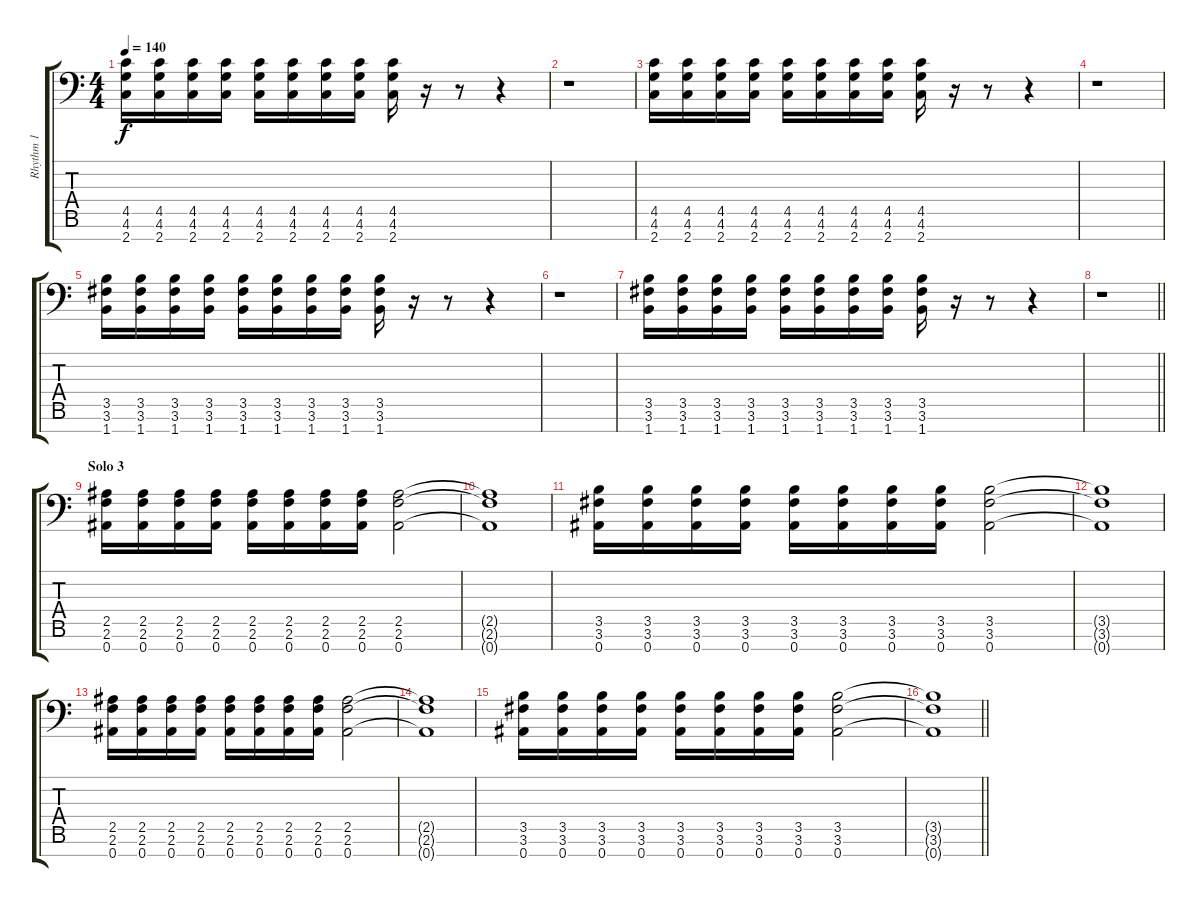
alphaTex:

\track ("Rhythm 1" "Rhythm 1") {instrument overdrivenguitar}
\staff {score tabs}
\tuning (Eb4 Bb3 Gb3 Db3 Ab2 Eb2 Bb1) {hide}
\ts (4 4)
\tempo 140
\clef f4
\ks c
(4.5 4.6 2.7).16{dy f} (4.5 4.6 2.7).16 (4.5 4.6 2.7).16 (4.5 4.6 2.7).16 (4.5 4.6 2.7).16 (4.5 4.6 2.7).16 (4.5 4.6 2.7).16 (4.5 4.6 2.7).16 (4.5 4.6 2.7).16 r.16 r.8 r.4 |
r.1 |
(4.5 4.6 2.7).16 (4.5 4.6 2.7).16 (4.5 4.6 2.7).16 (4.5 4.6 2.7).16 (4.5 4.6 2.7).16 (4.5 4.6 2.7).16 (4.5 4.6 2.7).16 (4.5 4.6 2.7).16 (4.5 4.6 2.7).16 r.16 r.8 r.4 |
r.1 |
(3.5 3.6 1.7).16 (3.5 3.6 1.7).16 (3.5 3.6 1.7).16 (3.5 3.6 1.7).16 (3.5 3.6 1.7).16 (3.5 3.6 1.7).16 (3.5 3.6 1.7).16 (3.5 3.6 1.7).16 (3.5 3.6 1.7).16 r.16 r.8 r.4 |
r.1 |
(3.5 3.6 1.7).16 (3.5 3.6 1.7).16 (3.5 3.6 1.7).16 (3.5 3.6 1.7).16 (3.5 3.6 1.7).16 (3.5 3.6 1.7).16 (3.5 3.6 1.7).16 (3.5 3.6 1.7).16 (3.5 3.6 1.7).16 r.16 r.8 r.4 |
\barLineRight lightlight
r.1 |
\section ("" "Solo 3")
(2.5 2.6 0.7).16 (2.5 2.6 0.7).16 (2.5 2.6 0.7).16 (2.5 2.6 0.7).16 (2.5 2.6 0.7).16 (2.5 2.6 0.7).16 (2.5 2.6 0.7).16 (2.5 2.6 0.7).16 (2.5 2.6 0.7).2 |
(2.5{t} 2.6{t} 0.7{t}).1 |
(3.5 3.6 0.7).16 (3.5 3.6 0.7).16 (3.5 3.6 0.7).16 (3.5 3.6 0.7).16 (3.5 3.6 0.7).16 (3.5 3.6 0.7).16 (3.5 3.6 0.7).16 (3.5 3.6 0.7).16 (3.5 3.6 0.7).2 |
(3.5{t} 3.6{t} 0.7{t}).1 |
(2.5 2.6 0.7).16 (2.5 2.6 0.7).16 (2.5 2.6 0.7).16 (2.5 2.6 0.7).16 (2.5 2.6 0.7).16 (2.5 2.6 0.7).16 (2.5 2.6 0.7).16 (2.5 2.6 0.7).16 (2.5 2.6 0.7).2 |
(2.5{t} 2.6{t} 0.7{t}).1 |
(3.5 3.6 0.7).16 (3.5 3.6 0.7).16 (3.5 3.6 0.7).16 (3.5 3.6 0.7).16 (3.5 3.6 0.7).16 (3.5 3.6 0.7).16 (3.5 3.6 0.7).16 (3.5 3.6 0.7).16 (3.5 3.6 0.7).2 |
\barLineRight lightlight
(3.5{t} 3.6{t} 0.7{t}).1
